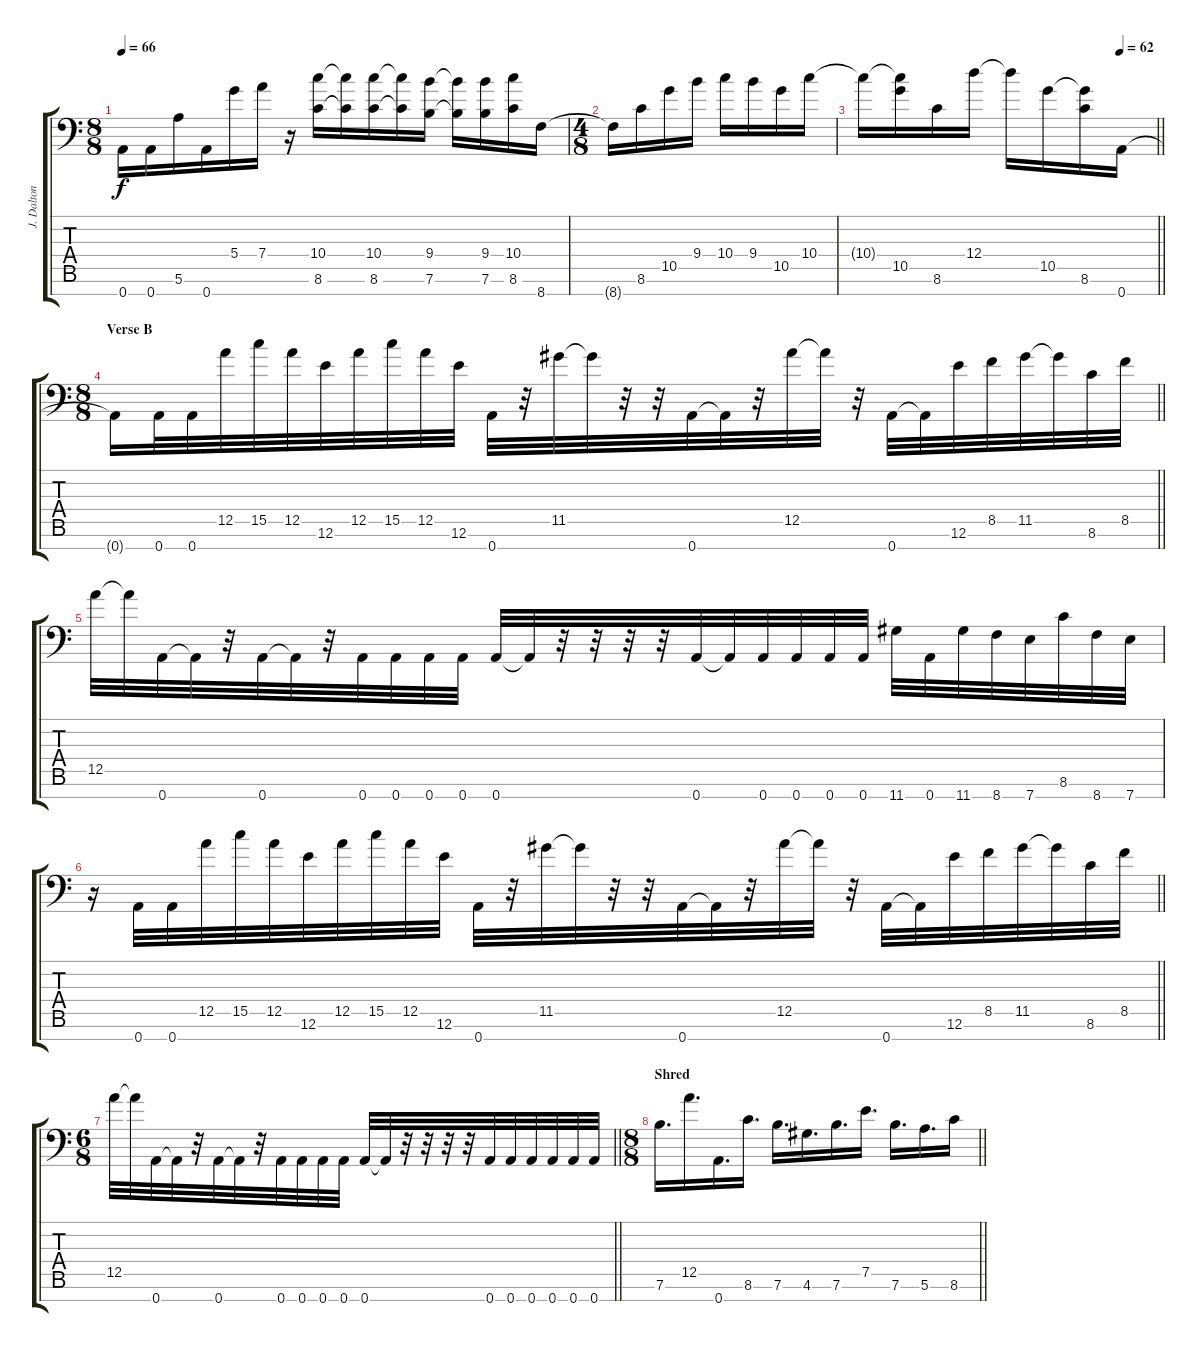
\track ("J. Dalton" "J. Dalton") {instrument overdrivenguitar}
\staff {score tabs}
\tuning (E4 B3 Gb3 D3 A2 E2 A1) {hide}
\ts (8 8)
\tempo 66
\clef f4
\ks aminor
0.7{t}.16{dy f} 0.7.16 5.6.16 0.7.16 5.4.16 7.4.16 r.16 (10.4 8.6).16 (10.4{t} 8.6{t}).16 (10.4 8.6).16 (10.4{t} 8.6{t}).16 (9.4 7.6).16 (9.4{t} 7.6{t}).16 (9.4 7.6).16 (10.4 8.6).16 8.7.16 |
\ts (4 8)
8.7{t}.16 8.6.16 10.5.16 9.4.16 10.4.16 9.4.16 10.5.16 10.4.16 |
\tempo (62 0.875)
\barLineRight lightlight
10.4{t}.16 (10.4{t} 10.5).16 8.6.16 12.4.16 12.4{t}.16 10.5.16 (10.5{t} 8.6).16 0.7.16 |
\ts (8 8)
\section ("" "Verse B")
\barLineRight lightlight
0.7{t}.16 0.7.32 0.7.32 12.5.32 15.5.32 12.5.32 12.6.32 12.5.32 15.5.32 12.5.32 12.6.32 0.7.32 r.32 11.5.32 11.5{t}.32 r.32 r.32 0.7.32 0.7{t}.32 r.32 12.5.32 12.5{t}.32 r.32 0.7.32 0.7{t}.32 12.6.32 8.5.32 11.5.32 11.5{t}.32 8.6.32 8.5.32 |
12.5.32 12.5{t}.32 0.7.32 0.7{t}.32 r.32 0.7.32 0.7{t}.32 r.32 0.7.32 0.7.32 0.7.32 0.7.32 0.7.32 0.7{t}.32 r.32 r.32 r.32 r.32 0.7.32 0.7{t}.32 0.7.32 0.7.32 0.7.32 0.7.32 11.7.32 0.7.32 11.7.32 8.7.32 7.7.32 8.6.32 8.7.32 7.7.32 |
\barLineRight lightlight
r.16 0.7.32 0.7.32 12.5.32 15.5.32 12.5.32 12.6.32 12.5.32 15.5.32 12.5.32 12.6.32 0.7.32 r.32 11.5.32 11.5{t}.32 r.32 r.32 0.7.32 0.7{t}.32 r.32 12.5.32 12.5{t}.32 r.32 0.7.32 0.7{t}.32 12.6.32 8.5.32 11.5.32 11.5{t}.32 8.6.32 8.5.32 |
\ts (6 8)
\barLineRight lightlight
12.5.32 12.5{t}.32 0.7.32 0.7{t}.32 r.32 0.7.32 0.7{t}.32 r.32 0.7.32 0.7.32 0.7.32 0.7.32 0.7.32 0.7{t}.32 r.32 r.32 r.32 r.32 0.7.32 0.7.32 0.7.32 0.7.32 0.7.32 0.7.32 |
\ts (8 8)
\section ("" "Shred")
\barLineRight lightlight
7.6.16{d} 12.5.16{d} 0.7.16{d} 8.6.16{d} 7.6.16{d} 4.6.16{d} 7.6.16{d} 7.5.16{d} 7.6.16{d} 5.6.16{d} 8.6.16
